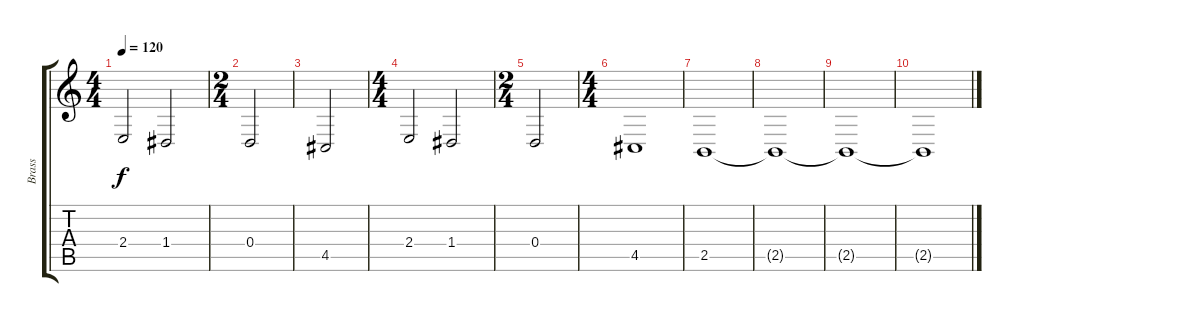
\track ("Brass" "Brass") {instrument trombone}
\staff {score tabs}
\tuning (E4 B3 G3 D3 A2 E2) {hide}
\ts (4 4)
\tempo 120
\clef g2
\ks c
2.4.2{dy f} 1.4.2 |
\ts (2 4)
0.4.2 |
4.5.2 |
\ts (4 4)
2.4.2 1.4.2 |
\ts (2 4)
0.4.2 |
\ts (4 4)
4.5.1 |
2.5.1 |
2.5{t}.1 |
2.5{t}.1 |
2.5{t}.1
